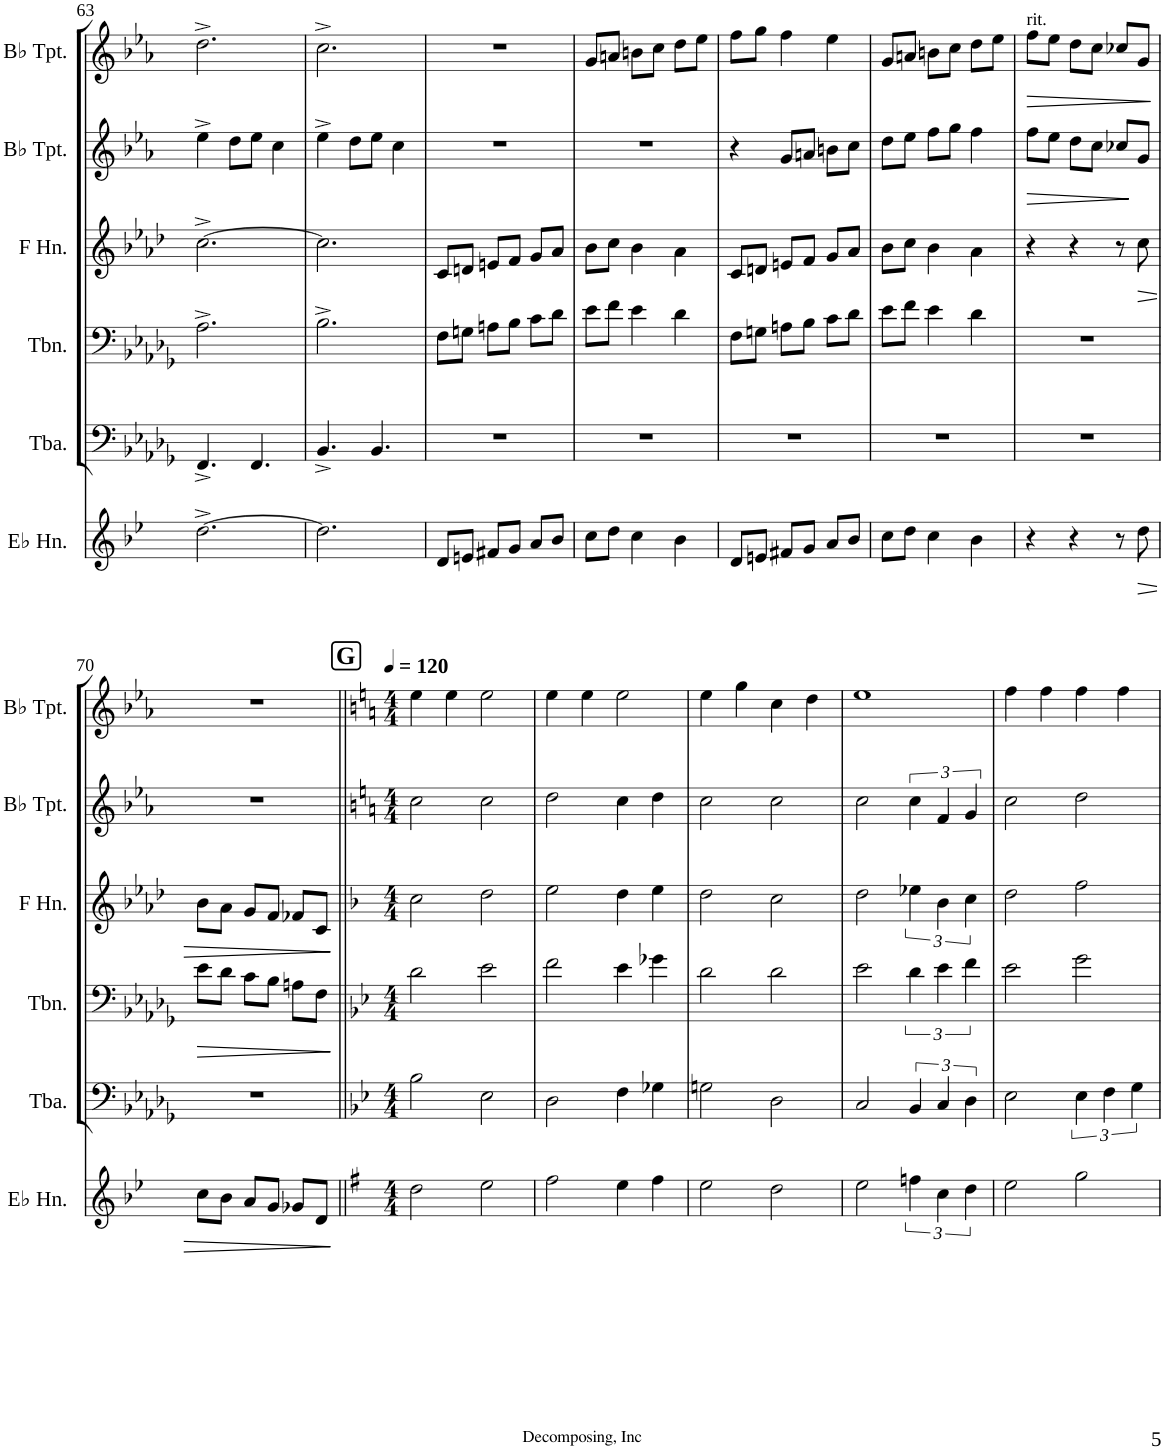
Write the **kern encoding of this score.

**kern	**dynam	**kern	**kern	**dynam	**kern	**dynam	**kern	**dynam	**kern	**dynam
*part6	*part6	*part5	*part4	*part4	*part3	*part3	*part2	*part2	*part1	*part1
*staff6	*staff6	*staff5	*staff4	*staff4	*staff3	*staff3	*staff2	*staff2	*staff1	*staff1
*I"Horn in Eb	*	*I"Tuba	*I"Trombone	*	*I"Horn in F	*	*I"Bb Trumpet	*	*I"Bb Trumpet	*
*	*	*I'Tba.	*I'Tbn.	*	*	*	*I'Bb Tpt.	*	*I'Bb Tpt.	*
!!LO:PB:g=z
*clefG2	*	*clefF4	*clefF4	*	*clefG2	*	*clefG2	*	*clefG2	*
*Trd5c9	*	*	*	*	*Trd4c7	*	*Trd1c2	*	*Trd1c2	*
*k[b-e-]	*	*k[b-e-a-d-g-]	*k[b-e-a-d-g-]	*	*k[b-e-a-d-]	*	*k[b-e-a-]	*	*k[b-e-a-]	*
*B-:	*	*D-:	*D-:	*	*A-:	*	*E-:	*	*E-:	*
*M3/4	*	*M3/4	*M3/4	*	*M3/4	*	*M3/4	*	*M3/4	*
=63	=63	=63	=63	=63	=63	=63	=63	=63	=63	=63
[2.dd^\	.	4.FF^/	2.A-^\	.	[2.cc^\	.	4ee-^\	.	2.dd^\	.
.	.	.	.	.	.	.	8dd\L	.	.	.
.	.	4.FF/	.	.	.	.	8ee-\J	.	.	.
.	.	.	.	.	.	.	4cc\	.	.	.
=64	=64	=64	=64	=64	=64	=64	=64	=64	=64	=64
2.dd\]	.	4.BB-^/	2.B-^\	.	2.cc\]	.	4ee-^\	.	2.cc^\	.
.	.	.	.	.	.	.	8dd\L	.	.	.
.	.	4.BB-/	.	.	.	.	8ee-\J	.	.	.
.	.	.	.	.	.	.	4cc\	.	.	.
=65	=65	=65	=65	=65	=65	=65	=65	=65	=65	=65
8d/L	.	2.r	8F\L	.	8c/L	.	2.r	.	2.r	.
8en/J	.	.	8Gn\J	.	8dn/J	.	.	.	.	.
8f#X/L	.	.	8An\L	.	8en/L	.	.	.	.	.
8g/J	.	.	8B-\J	.	8f/J	.	.	.	.	.
8a/L	.	.	8c\L	.	8g/L	.	.	.	.	.
8b-/J	.	.	8d-\J	.	8a-/J	.	.	.	.	.
=66	=66	=66	=66	=66	=66	=66	=66	=66	=66	=66
8cc\L	.	2.r	8e-\L	.	8b-\L	.	2.r	.	8g/L	.
8dd\J	.	.	8f\J	.	8cc\J	.	.	.	8an/J	.
4cc\	.	.	4e-\	.	4b-\	.	.	.	8bn\L	.
.	.	.	.	.	.	.	.	.	8cc\J	.
4b-\	.	.	4d-\	.	4a-\	.	.	.	8dd\L	.
.	.	.	.	.	.	.	.	.	8ee-\J	.
=67	=67	=67	=67	=67	=67	=67	=67	=67	=67	=67
8d/L	.	2.r	8F\L	.	8c/L	.	4r	.	8ff\L	.
8en/J	.	.	8Gn\J	.	8dn/J	.	.	.	8gg\J	.
8f#X/L	.	.	8An\L	.	8en/L	.	8g/L	.	4ff\	.
8g/J	.	.	8B-\J	.	8f/J	.	8an/J	.	.	.
8a/L	.	.	8c\L	.	8g/L	.	8bn\L	.	4ee-\	.
8b-/J	.	.	8d-\J	.	8a-/J	.	8cc\J	.	.	.
=68	=68	=68	=68	=68	=68	=68	=68	=68	=68	=68
8cc\L	.	2.r	8e-\L	.	8b-\L	.	8dd\L	.	8g/L	.
8dd\J	.	.	8f\J	.	8cc\J	.	8ee-\J	.	8an/J	.
4cc\	.	.	4e-\	.	4b-\	.	8ff\L	.	8bn\L	.
.	.	.	.	.	.	.	8gg\J	.	8cc\J	.
4b-\	.	.	4d-\	.	4a-\	.	4ff\	.	8dd\L	.
.	.	.	.	.	.	.	.	.	8ee-\J	.
=69	=69	=69	=69	=69	=69	=69	=69	=69	=69	=69
!	!	!	!	!	!	!	!	!	!LO:TX:a:t=rit.	!
!	!	!	!	!	!	!	!	!LO:HP:b	!	!LO:HP:b
4r	.	2.r	2.r	.	4r	.	8ff\L	>	8ff\L	>
.	.	.	.	.	.	.	8ee-\J	.	8ee-\J	.
4r	.	.	.	.	4r	.	8dd\L	.	8dd\L	.
.	.	.	.	.	.	.	8cc\J	.	8cc\J	.
8r	.	.	.	.	8r	.	8cc-X/L	.	8cc-X/L	.
!	!LO:HP:b	!	!	!	!	!LO:HP:b	!	!	!	!
8dd\	>	.	.	.	8cc\	>	8g/J	]	8g/J	.
.	.	.	.	.	.	.	.	.	.	]
!!LO:LB:g=z
=70	=70	=70	=70	=70	=70	=70	=70	=70	=70	=70
!	!	!	!	!LO:HP:b	!	!	!	!	!	!
8cc\L	.	2.r	8e-\L	>	8b-\L	.	2.r	.	2.r	.
8b-\J	.	.	8d-\J	.	8a-\J	.	.	.	.	.
8a/L	.	.	8c\L	.	8g/L	.	.	.	.	.
8g/J	.	.	8B-\J	.	8f/J	.	.	.	.	.
8g-X/L	.	.	8An\L	.	8f-X/L	.	.	.	.	.
8d/J	.	.	8F\J	.	8c/J	.	.	.	.	.
.	]	.	.	]	.	]	.	.	.	.
=71||	=71||	=71||	=71||	=71||	=71||	=71||	=71||	=71||	=71||	=71||
!!LO:REH:place=s1:a:B:cj:fs=14:t=G
*k[f#]	*	*k[b-e-]	*k[b-e-]	*	*k[b-]	*	*k[]	*	*k[]	*
*G:	*	*B-:	*B-:	*	*F:	*	*C:	*	*C:	*
*M4/4	*	*M4/4	*M4/4	*	*M4/4	*	*M4/4	*	*M4/4	*
*	*	*	*	*	*	*	*	*	*MM120	*
2dd\	.	2B-\	2d\	.	2cc\	.	2cc\	.	4ee\	.
.	.	.	.	.	.	.	.	.	4ee\	.
2ee\	.	2E-\	2e-\	.	2dd\	.	2cc\	.	2ee\	.
=72	=72	=72	=72	=72	=72	=72	=72	=72	=72	=72
2ff#\	.	2D\	2f\	.	2ee\	.	2dd\	.	4ee\	.
.	.	.	.	.	.	.	.	.	4ee\	.
4ee\	.	4F\	4e-\	.	4dd\	.	4cc\	.	2ee\	.
4ff#\	.	4G-X\	4g-X\	.	4ee\	.	4dd\	.	.	.
=73	=73	=73	=73	=73	=73	=73	=73	=73	=73	=73
2ee\	.	2Gn\	2d\	.	2dd\	.	2cc\	.	4ee\	.
.	.	.	.	.	.	.	.	.	4gg\	.
2dd\	.	2D\	2d\	.	2cc\	.	2cc\	.	4cc\	.
.	.	.	.	.	.	.	.	.	4dd\	.
=74	=74	=74	=74	=74	=74	=74	=74	=74	=74	=74
2ee\	.	2C/	2e-\	.	2dd\	.	2cc\	.	1ee	.
6ffn\	.	6BB-/	6d\	.	6ee-X\	.	6cc\	.	.	.
6cc\	.	6C/	6e-\	.	6b-\	.	6f/	.	.	.
6dd\	.	6D\	6f\	.	6cc\	.	6g/	.	.	.
=75	=75	=75	=75	=75	=75	=75	=75	=75	=75	=75
2ee\	.	2E-\	2e-\	.	2dd\	.	2cc\	.	4ff\	.
.	.	.	.	.	.	.	.	.	4ff\	.
2gg\	.	6E-\	2g\	.	2ff\	.	2dd\	.	4ff\	.
.	.	6F\	.	.	.	.	.	.	.	.
.	.	.	.	.	.	.	.	.	4ff\	.
.	.	6G\	.	.	.	.	.	.	.	.
=	=	=	=	=	=	=	=	=	=	=
*-	*-	*-	*-	*-	*-	*-	*-	*-	*-	*-
